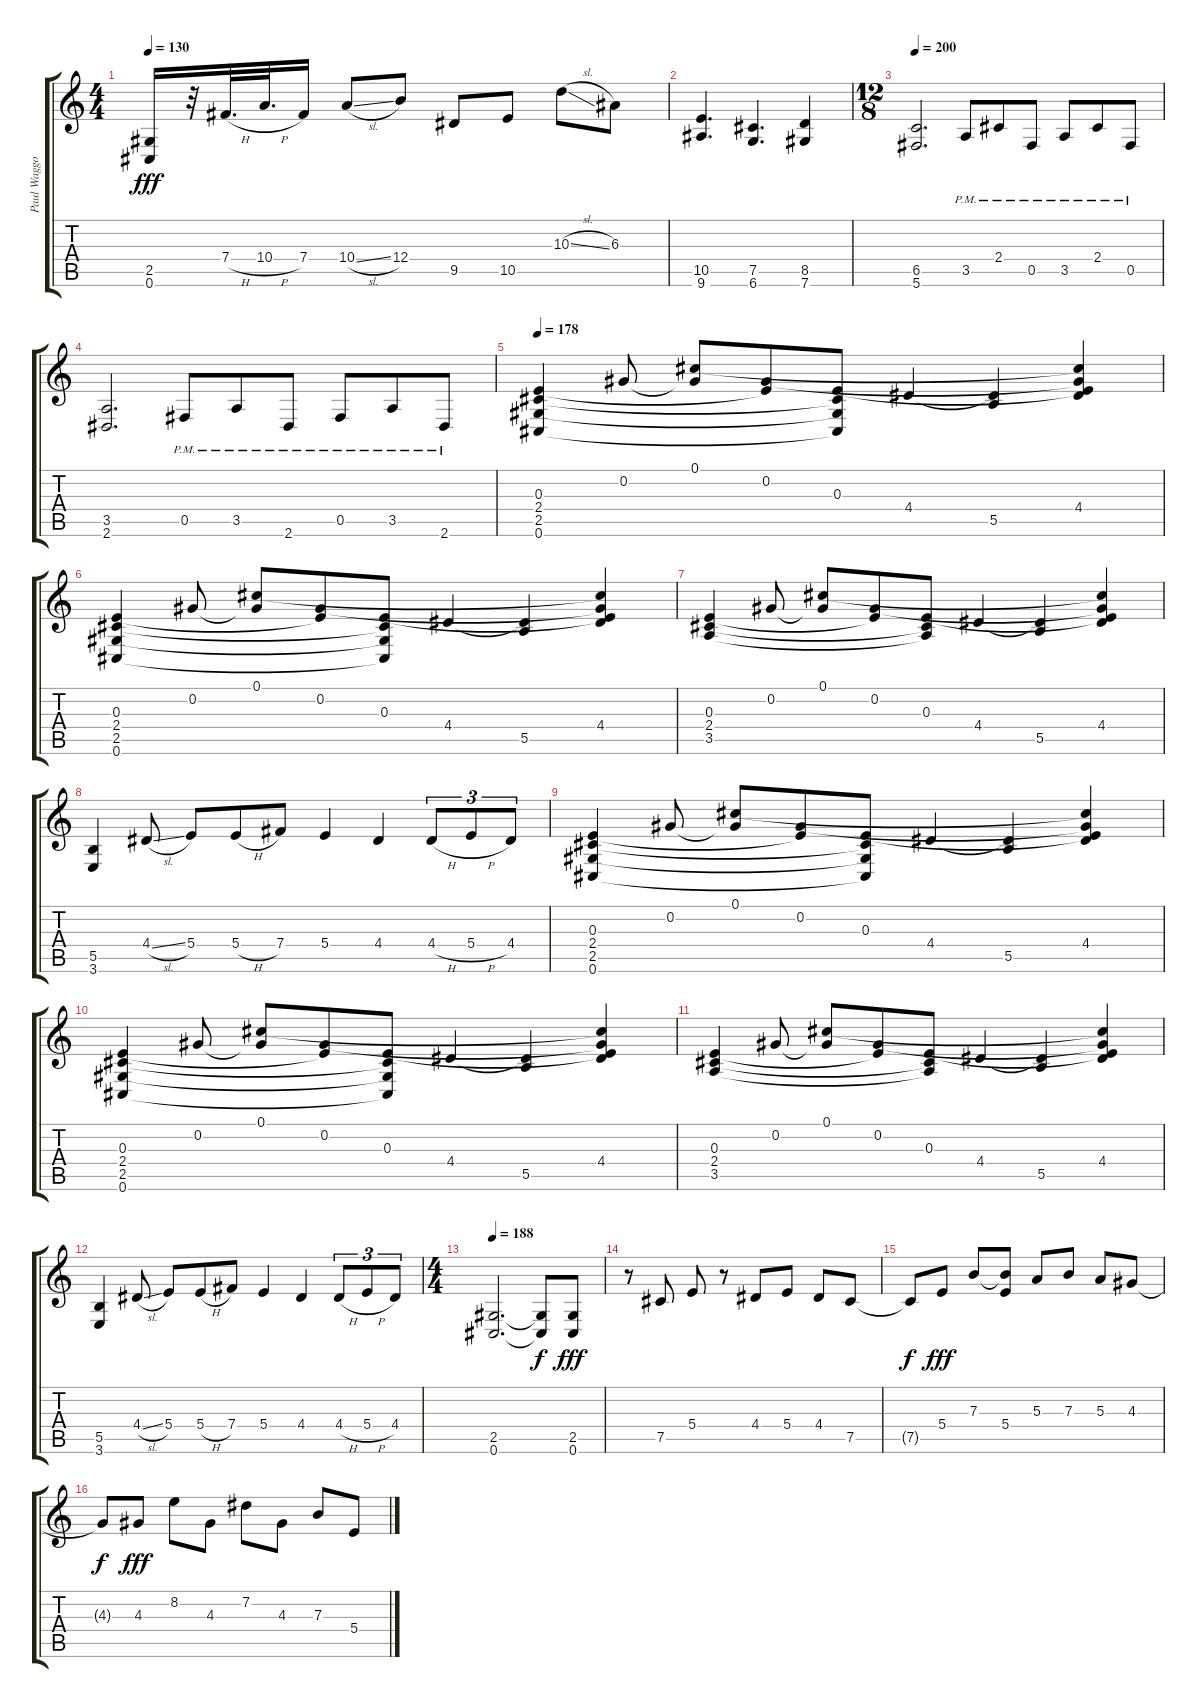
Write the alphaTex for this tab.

\track ("Paul Waggoner" "Paul Waggo") {instrument distortionguitar}
\staff {score tabs}
\tuning (Db4 Ab3 E3 B2 Gb2 Db2) {hide}
\ts (4 4)
\tempo 130
\clef g2
\ks c
(2.5 0.6).16{dy fff} r.32 7.4{h}.32{d} 10.4{h}.32{d} 7.4.16 10.4{sl}.8 12.4.8 9.5.8 10.5.8 10.3{sl}.8 6.3.8 |
(10.5 9.6).4{d} (7.5 6.6).4{d} (8.5 7.6).4 |
\ts (12 8)
\tempo 200
(6.5 5.6).2{d} 3.5{pm}.8 2.4{pm}.8 0.5{pm}.8 3.5{pm}.8 2.4{pm}.8 0.5{pm}.8 |
(3.5 2.6).2{d} 0.5{pm}.8 3.5{pm}.8 2.6{pm}.8 0.5{pm}.8 3.5{pm}.8 2.6{pm}.8 |
\tempo 178
(0.3 2.4 2.5 0.6).4 0.2.8 (0.1 0.2{t}).8 (0.2 0.3{t}).8 (0.3 2.4{t} 2.5{t} 0.6{t}).8 4.4.4 (4.4{t} 5.5).4 (0.1{t} 0.2{t} 0.3{t} 4.4).4 |
(0.3 2.4 2.5 0.6).4 0.2.8 (0.1 0.2{t}).8 (0.2 0.3{t}).8 (0.3 2.4{t} 2.5{t} 0.6{t}).8 4.4.4 (4.4{t} 5.5).4 (0.1{t} 0.2{t} 0.3{t} 4.4).4 |
(0.3 2.4 3.5).4 0.2.8 (0.1 0.2{t}).8 (0.2 0.3{t}).8 (0.3 2.4{t} 3.5{t}).8 4.4.4 (4.4{t} 5.5).4 (0.1{t} 0.2{t} 0.3{t} 4.4).4 |
(5.5 3.6).4 4.4{sl}.8 5.4.8 5.4{h}.8 7.4.8 5.4.4 4.4.4 4.4{h}.8{tu (3 2)} 5.4{h}.8{tu (3 2)} 4.4.8{tu (3 2)} |
(0.3 2.4 2.5 0.6).4 0.2.8 (0.1 0.2{t}).8 (0.2 0.3{t}).8 (0.3 2.4{t} 2.5{t} 0.6{t}).8 4.4.4 (4.4{t} 5.5).4 (0.1{t} 0.2{t} 0.3{t} 4.4).4 |
(0.3 2.4 2.5 0.6).4 0.2.8 (0.1 0.2{t}).8 (0.2 0.3{t}).8 (0.3 2.4{t} 2.5{t} 0.6{t}).8 4.4.4 (4.4{t} 5.5).4 (0.1{t} 0.2{t} 0.3{t} 4.4).4 |
(0.3 2.4 3.5).4 0.2.8 (0.1 0.2{t}).8 (0.2 0.3{t}).8 (0.3 2.4{t} 3.5{t}).8 4.4.4 (4.4{t} 5.5).4 (0.1{t} 0.2{t} 0.3{t} 4.4).4 |
(5.5 3.6).4 4.4{sl}.8 5.4.8 5.4{h}.8 7.4.8 5.4.4 4.4.4 4.4{h}.8{tu (3 2)} 5.4{h}.8{tu (3 2)} 4.4.8{tu (3 2)} |
\ts (4 4)
\tempo 188
(2.5 0.6).2{d} (2.5{t} 0.6{t}).8{dy f} (2.5 0.6).8{dy fff} |
r.8 7.5.8 5.4.8 r.8 4.4.8 5.4.8 4.4.8 7.5.8 |
7.5{t}.8{dy f} 5.4.8{dy fff} 7.3.8 (7.3{t} 5.4).8 5.3.8 7.3.8 5.3.8 4.3.8 |
4.3{t}.8{dy f} 4.3.8{dy fff} 8.2.8 4.3.8 7.2.8 4.3.8 7.3.8 5.4.8
